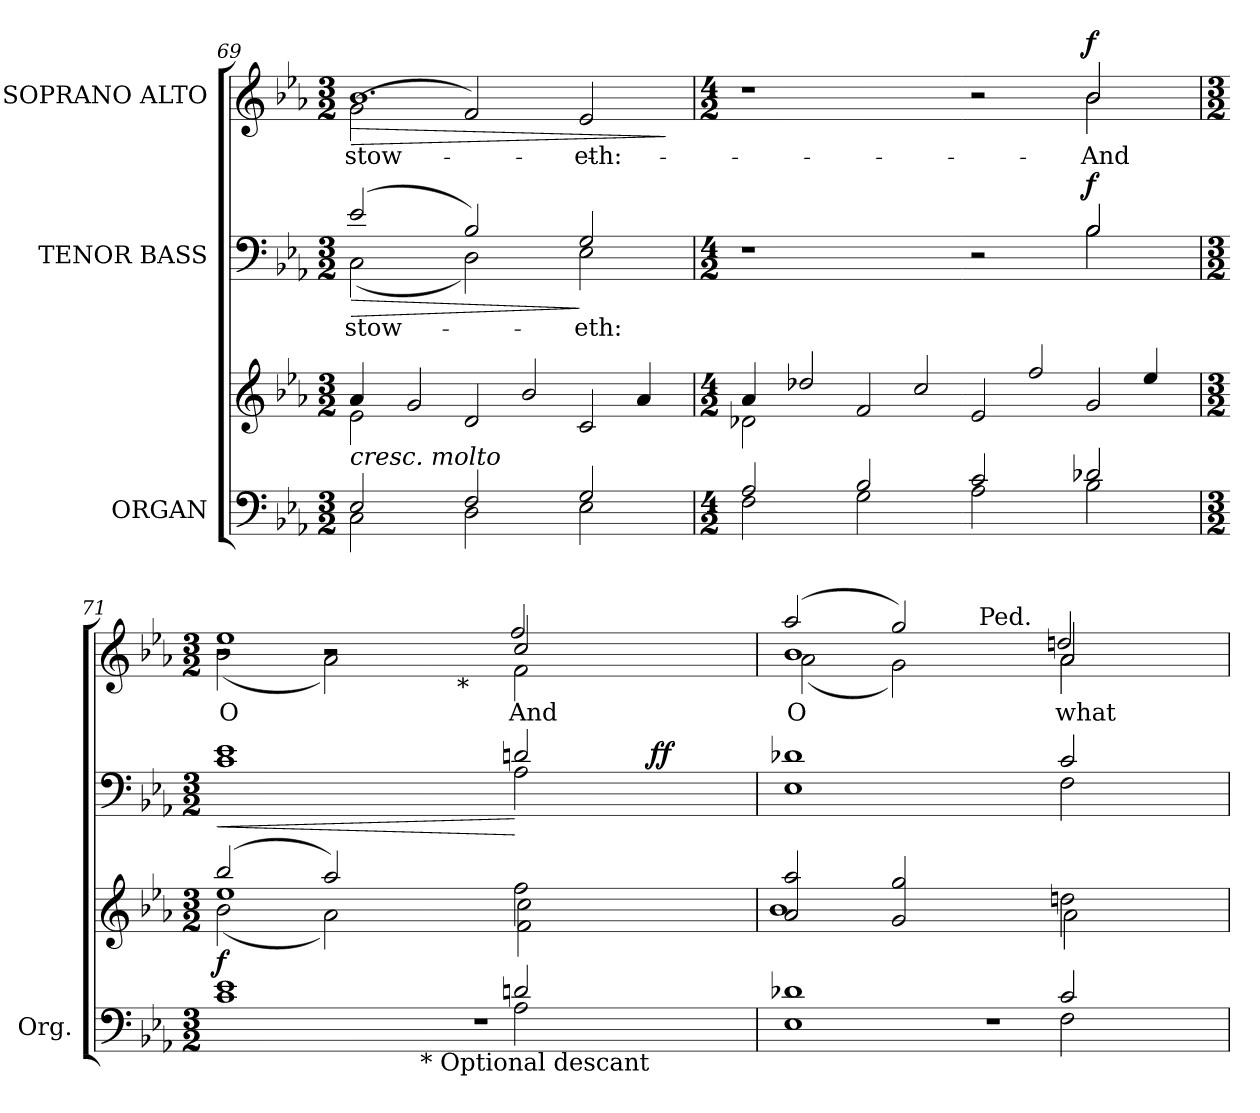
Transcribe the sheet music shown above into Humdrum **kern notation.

**kern	**kern	**dynam	**kern	**text	**dynam	**kern	**text	**dynam
*part3	*part3	*part3	*part2	*part2	*part2	*part1	*part1	*part1
*staff4	*staff3	*staff3/4	*staff2	*staff2	*staff2	*staff1	*staff1	*staff1
*I"ORGAN	*	*	*I"TENOR BASS	*	*	*I"SOPRANO ALTO	*	*
*I'Org.	*	*	*	*	*	*	*	*
*clefF4	*clefG2	*	*clefF4	*	*	*clefG2	*	*
*k[b-e-a-]	*k[b-e-a-]	*	*k[b-e-a-]	*	*	*k[b-e-a-]	*	*
*E-:	*E-:	*	*E-:	*	*	*E-:	*	*
*M3/2	*M3/2	*	*M3/2	*	*	*M3/2	*	*
=69	=69	=69	=69	=69	=69	=69	=69	=69
*^	*^	*	*	*	*	*	*	*
!	!	!	!	!	!	!	!LO:HP:b	!	!	!
*	*	*	*	*	*^	*	*	*	*	*
!	!	!	!	!	!	!	!LO:LY:b:color=#000000	!	!	!	!
!	!	!	!	!	!	!	!	!	!	!LO:LY:a:color=#000000	!LO:HP:b
*	*	*	*	*	*	*	*	*	*^	*	*
!LO:TX:a:i:t=cresc. molto	!	!	!	!	!	!	!	!	!	!	!	!
!	!	!	!	!	!	!	!	!	!	!	!LO:LY:b:color=#000000	!
2E-i/	2Ci\	4a-i/	2e-i\	.	(2e-i/	(2Ci\	-stow-	>	1.b-i	(2gi\	stow-	>
.	.	2gi/	.	.	.	.	.	.	.	.	.	.
2Fi/	2Di\	.	2di/	.	2B-i/)	2Di\)	.	.	.	2fi/)	.	.
.	.	2b-i/	.	.	.	.	.	.	.	.	.	.
!	!	!	!	!	!	!	!LO:LY:b:color=#000000	!	!	!	!	!
!	!	!	!	!	!	!	!	!	!	!	!LO:LY:b:color=#000000	!
2Gi/	2E-i\	.	2ci/	.	2Gi/	2E-i\	-eth:	]	.	2e-i/	-eth:	.
.	.	4a-i/	.	.	.	.	.	.	.	.	.	.
*v	*v	*	*	*	*v	*v	*	*	*v	*v	*	*
*	*v	*v	*	*	*	*	*	*	*
.	.	.	.	.	.	.	.	]
=70	=70	=70	=70	=70	=70	=70	=70	=70
*M4/2	*M4/2	*	*M4/2	*	*	*M4/2	*	*
*^	*^	*	*^	*	*	*^	*	*
2A-i/	2Fi\	4a-i/	2d-Xi\	.	1r	1.ryy	.	.	1r	1.ryy	.	.
.	.	2dd-Xi/	.	.	.	.	.	.	.	.	.	.
2B-i/	2Gi\	.	2fi/	.	.	.	.	.	.	.	.	.
.	.	2cci/	.	.	.	.	.	.	.	.	.	.
2ci/	2A-i\	.	2e-i/	.	2r	.	.	.	2r	.	.	.
.	.	2ffi/	.	.	.	.	.	.	.	.	.	.
!	!	!	!	!	!	!	!	!	!	!	!LO:LY:b:color=#000000	!
2d-Xi/	2B-i\	.	2gi/	.	2B-i/	2B-i\	.	f	2b-i/	2b-i\	And	f
.	.	4ee-i/	.	.	.	.	.	.	.	.	.	.
*v	*v	*	*	*	*v	*v	*	*	*v	*v	*	*
*	*v	*v	*	*	*	*	*	*	*
!!LO:LB:g=z
=71	=71	=71	=71	=71	=71	=71	=71	=71
*M3/2	*M3/2	*	*M3/2	*	*	*M3/2	*	*
*^	*	*	*	*	*	*	*	*
*	*^	*	*	*	*	*	*	*	*
!	!	!LO:N:vis=1	!	!	!	!	!LO:HP:b	!	!	!
*	*	*	*^	*	*^	*	*	*^	*	*
*	*	*	*	*^	*	*	*	*	*	*	*	*	*
!	!	!	!	!	!	!	!	!	!	!	!	!	!LO:LY:b:color=#000000	!
*	*	*^	*	*	*	*	*	*^	*	*	*^	*^	*	*
1e-i	1ci	1.r	2ryy	(2bb-i/	(2b-i\	1ee-i	f	1e-i	1ci	1ryy	.	<	1ee-i	(2b-i\	2r	2ryy	O	.
.	.	.	4ryy	2aa-i/)	2a-i\)	.	.	.	.	.	.	.	.	2a-i\)	2r	4ryy	.	.
.	.	.	64ryy	.	.	.	.	.	.	.	.	.	.	.	.	16ryy	.	.
.	.	.	128ryy	.	.	.	.	.	.	.	.	.	.	.	.	.	.	.
.	.	.	512.ryy	.	.	.	.	.	.	.	.	.	.	.	.	.	.	.
!	!	!	!LO:TX:b:t=* Optional descant	!	!	!	!	!	!	!	!	!	!	!	!	!	!	!
.	.	.	2ryy	.	.	.	.	.	.	.	.	.	.	.	.	.	.	.
.	.	.	.	.	.	.	.	.	.	.	.	.	.	.	.	128ryy	.	.
.	.	.	.	.	.	.	.	.	.	.	.	.	.	.	.	256ryy	.	.
.	.	.	.	.	.	.	.	.	.	.	.	.	.	.	.	1024ryy	.	.
!	!	!	!	!	!	!	!	!	!	!	!	!	!	!	!	!LO:TX:b:t=*	!	!
.	.	.	.	.	.	.	.	.	.	.	.	.	.	.	.	2ryy	.	.
!	!	!	!	!	!	!	!	!	!	!	!	!	!	!	!	!	!LO:LY:b:color=#000000	!
!	!	!	!	!	!	!	!	!	!	!	!	!	!	!	!	!	!LO:LY:a:color=#000000	!
2dni/	2A-i\	.	.	2ffi\	2fi\ 2cci	2ryy	.	2dni/	2A-i\	4ryy	.	[	2cci/	2fi\	2ffi/	.	And	.
.	.	.	.	.	.	.	.	.	.	16ryy	.	.	.	.	.	.	.	.
.	.	.	8ryy	.	.	.	.	.	.	.	.	.	.	.	.	.	.	.
.	.	.	.	.	.	.	.	.	.	64ryy	.	.	.	.	.	.	.	.
.	.	.	.	.	.	.	.	.	.	.	.	.	.	.	.	8ryy	.	.
.	.	.	.	.	.	.	.	.	.	128ryy	.	.	.	.	.	.	.	.
.	.	.	.	.	.	.	.	.	.	512ryy	.	.	.	.	.	.	.	.
.	.	.	.	.	.	.	.	.	.	8ryy	.	ff	.	.	.	.	.	.
.	.	.	16ryy	.	.	.	.	.	.	.	.	.	.	.	.	.	.	.
.	.	.	.	.	.	.	.	.	.	.	.	.	.	.	.	32ryy	.	.
.	.	.	.	.	.	.	.	.	.	32ryy	.	.	.	.	.	.	.	.
.	.	.	32ryy	.	.	.	.	.	.	.	.	.	.	.	.	.	.	.
.	.	.	.	.	.	.	.	.	.	.	.	.	.	.	.	64ryy	.	.
.	.	.	.	.	.	.	.	.	.	256.ryy	.	.	.	.	.	.	.	.
.	.	.	256ryy	.	.	.	.	.	.	.	.	.	.	.	.	.	.	.
.	.	.	.	.	.	.	.	.	.	.	.	.	.	.	.	512.ryy	.	.
.	.	.	1024ryy	.	.	.	.	.	.	.	.	.	.	.	.	.	.	.
=72	=72	=72	=72	=72	=72	=72	=72	=72	=72	=72	=72	=72	=72	=72	=72	=72	=72	=72
!	!	!LO:N:vis=1	!	!	!	!	!	!	!	!	!	!	!	!	!	!	!	!
*	*	*v	*v	*	*	*	*	*	*v	*v	*	*	*	*	*	*	*	*
*	*	*	*	*v	*v	*	*	*	*	*	*	*	*	*	*	*
*	*	*^	*	*^	*	*	*^	*	*	*	*	*	*	*	*
!	!	!	!	!	!	!	!	!	!	!	!	!	!	!	!	!	!LO:LY:b:color=#000000	!
*	*	*v	*v	*	*	*	*	*	*v	*v	*	*	*	*	*	*	*	*
*	*	*	*	*v	*v	*	*	*	*	*	*	*	*	*	*	*
*	*	*^	*	*^	*	*	*^	*	*	*	*	*	*	*	*
!	!	!	!	!	!	!	!	!	!	!	!	!	!	!	!	!	!LO:LY:a:color=#000000	!
*	*	*v	*v	*	*	*	*	*	*v	*v	*	*	*	*	*	*	*	*
*	*	*	*	*v	*v	*	*	*	*	*	*	*	*	*	*	*
1d-Xi	1E-i	1.r	2a-i/ 2aa-i	1b-i	.	1d-Xi	1E-i	.	.	1b-i	(2a-i\	(2aa-i/	2ryy	O	.
.	.	.	2gi/ 2ggi	.	.	.	.	.	.	.	2gi\)	2ggi/)	8ryy	.	.
.	.	.	.	.	.	.	.	.	.	.	.	.	32ryy	.	.
.	.	.	.	.	.	.	.	.	.	.	.	.	64ryy	.	.
.	.	.	.	.	.	.	.	.	.	.	.	.	256..ryy	.	.
!	!	!	!	!	!	!	!	!	!	!	!	!	!LO:TX:a:t=Ped.	!	!
.	.	.	.	.	.	.	.	.	.	.	.	.	2ryy	.	.
!	!	!	!	!	!	!	!	!	!	!	!	!	!	!LO:LY:b:color=#000000	!
!	!	!	!	!	!	!	!	!	!	!	!	!	!	!LO:LY:a:color=#000000	!
2ci/	2Fi\	.	2ddni\	2a-i\	.	2ci/	2Fi\	.	.	2a-i/	2a-i\	2ddni/	.	what	.
.	.	.	.	.	.	.	.	.	.	.	.	.	4ryy	.	.
.	.	.	.	.	.	.	.	.	.	.	.	.	16ryy	.	.
.	.	.	.	.	.	.	.	.	.	.	.	.	128ryy	.	.
.	.	.	.	.	.	.	.	.	.	.	.	.	1024ryy	.	.
*v	*v	*v	*	*	*	*v	*v	*	*	*v	*v	*v	*v	*	*
*	*v	*v	*	*	*	*	*	*	*
=	=	=	=	=	=	=	=	=
*-	*-	*-	*-	*-	*-	*-	*-	*-
